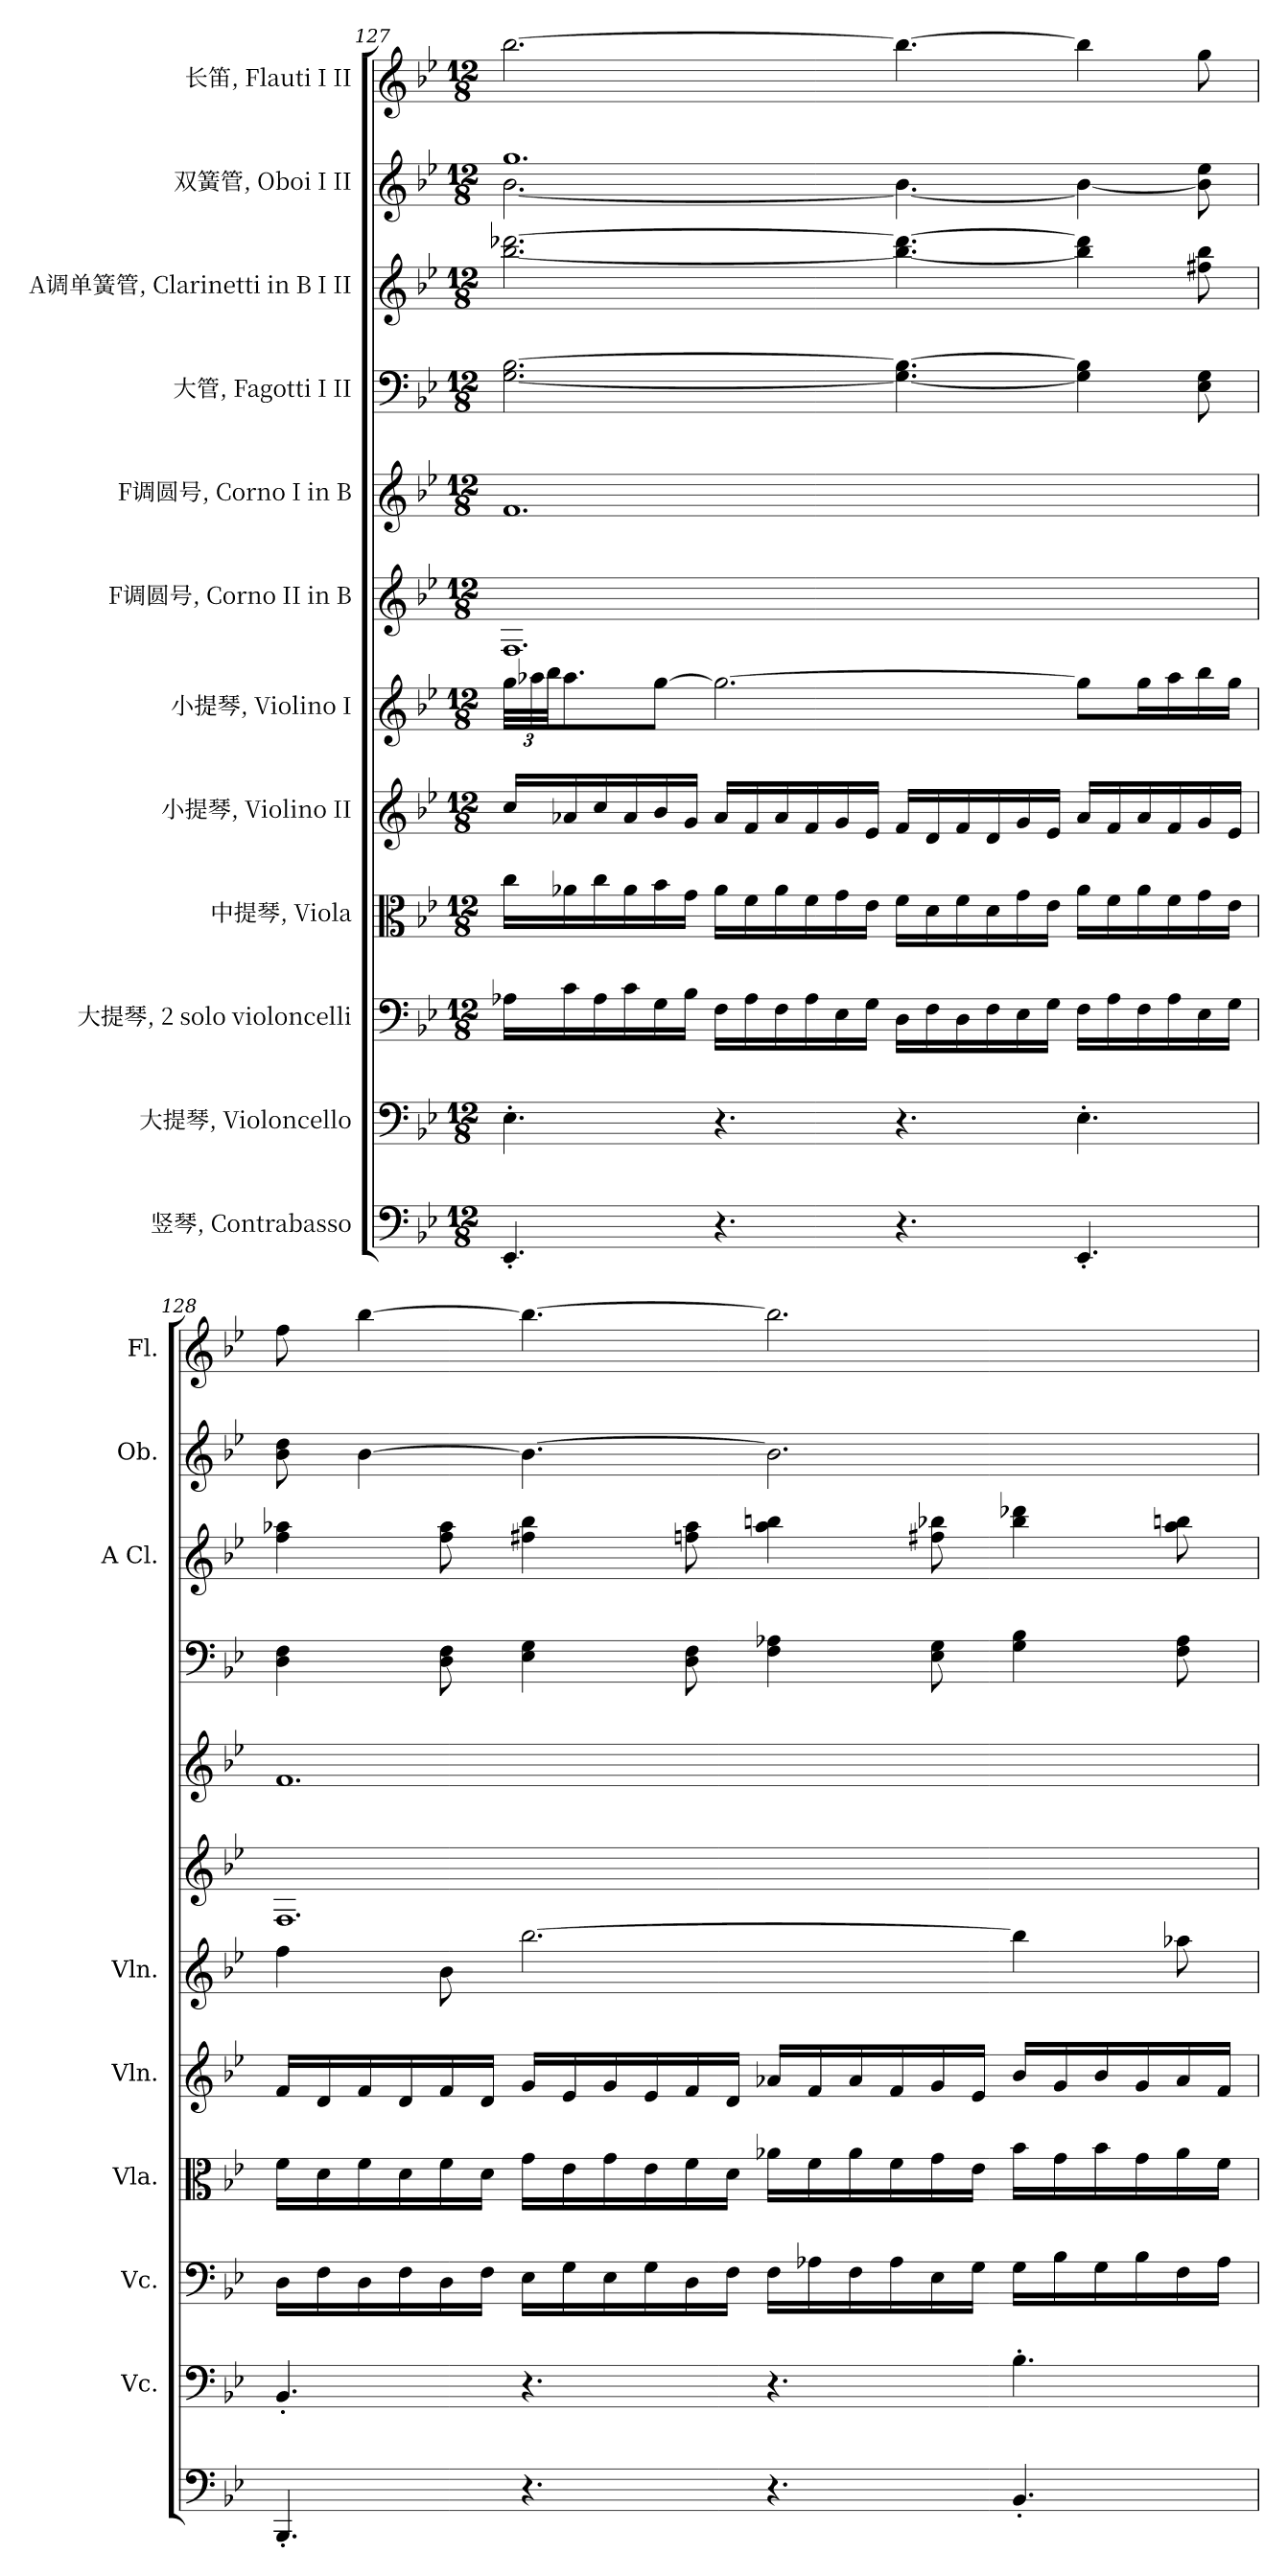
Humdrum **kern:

**kern	**kern	**kern	**kern	**kern	**kern	**kern	**kern	**kern	**kern	**kern	**kern
*part12	*part11	*part10	*part9	*part8	*part7	*part6	*part5	*part4	*part3	*part2	*part1
*staff12	*staff11	*staff10	*staff9	*staff8	*staff7	*staff6	*staff5	*staff4	*staff3	*staff2	*staff1
*I"竖琴, Contrabasso	*I"大提琴, Violoncello	*I"大提琴, 2 solo violoncelli	*I"中提琴, Viola	*I"小提琴, Violino II	*I"小提琴, Violino I	*I"F调圆号, Corno II in B	*I"F调圆号, Corno I in B	*I"大管, Fagotti I II	*I"A调单簧管, Clarinetti in B I II	*I"双簧管, Oboi I II	*I"长笛, Flauti I II
*	*I'Vc.	*I'Vc.	*I'Vla.	*I'Vln.	*I'Vln.	*	*	*	*I'A Cl.	*I'Ob.	*I'Fl.
!!LO:PB:g=z
*clefF4	*clefF4	*clefF4	*clefC3	*clefG2	*clefG2	*clefG2	*clefG2	*clefF4	*clefG2	*clefG2	*clefG2
*	*	*	*	*	*	*ITrd4c7	*ITrd4c7	*	*ITrd2c3	*	*
*k[b-e-]	*k[b-e-]	*k[b-e-]	*k[b-e-]	*k[b-e-]	*k[b-e-]	*k[b-e-a-]	*k[b-e-a-]	*k[b-e-]	*k[f#]	*k[b-e-]	*k[b-e-]
*M12/8	*M12/8	*M12/8	*M12/8	*M12/8	*M12/8	*M12/8	*M12/8	*M12/8	*M12/8	*M12/8	*M12/8
*MM43	*MM43	*MM43	*MM43	*MM43	*MM43	*MM43	*MM43	*MM43	*MM43	*MM43	*MM43
*	*	*	*	*	*Xbrackettup	*	*	*	*	*	*
=127	=127	=127	=127	=127	=127	=127	=127	=127	=127	=127	=127
*	*	*	*	*	*	*	*	*	*	*^	*
4.EE-'/	4.E-'\	16A-X\LL	16cc\LL	16cc/LL	48gg\LLL	1.BB-	1.B-	[2.G\ [2.B-\	[2.gg\ [2.bb-X\	1.gg	[2.b-\	[2.bb-\
.	.	.	.	.	48aa-X\	.	.	.	.	.	.	.
.	.	.	.	.	48bb-\JJ	.	.	.	.	.	.	.
.	.	16c\	16a-X\	16a-X/	8.aa-\	.	.	.	.	.	.	.
.	.	16A-\	16cc\	16cc/	.	.	.	.	.	.	.	.
.	.	16c\	16a-\	16a-/	.	.	.	.	.	.	.	.
.	.	16G\	16b-\	16b-/	[8gg\J	.	.	.	.	.	.	.
.	.	16B-\JJ	16g\JJ	16g/JJ	.	.	.	.	.	.	.	.
4.r	4.r	16F\LL	16a-\LL	16a-/LL	2.gg\_	.	.	.	.	.	.	.
.	.	16A-\	16f\	16f/	.	.	.	.	.	.	.	.
.	.	16F\	16a-\	16a-/	.	.	.	.	.	.	.	.
.	.	16A-\	16f\	16f/	.	.	.	.	.	.	.	.
.	.	16E-\	16g\	16g/	.	.	.	.	.	.	.	.
.	.	16G\JJ	16e-\JJ	16e-/JJ	.	.	.	.	.	.	.	.
*	*	*	*	*	*	*	*	*	*	*	*	*MM58
4.r	4.r	16D\LL	16f\LL	16f/LL	.	.	.	4.G\_ 4.B-\_	4.gg\_ 4.bb-\_	.	4.b-\_	4.bb-\_
.	.	16F\	16d\	16d/	.	.	.	.	.	.	.	.
.	.	16D\	16f\	16f/	.	.	.	.	.	.	.	.
.	.	16F\	16d\	16d/	.	.	.	.	.	.	.	.
.	.	16E-\	16g\	16g/	.	.	.	.	.	.	.	.
.	.	16G\JJ	16e-\JJ	16e-/JJ	.	.	.	.	.	.	.	.
*	*	*	*	*	*	*	*	*	*	*	*	*MM58
4.EE-'/	4.E-'\	16F\LL	16a-\LL	16a-/LL	8gg\L]	.	.	4G\] 4B-\]	4gg\] 4bb-\]	.	4b-\_	4bb-\]
.	.	16A-\	16f\	16f/	.	.	.	.	.	.	.	.
.	.	16F\	16a-\	16a-/	16gg\L	.	.	.	.	.	.	.
.	.	16A-\	16f\	16f/	16aa-\	.	.	.	.	.	.	.
.	.	16E-\	16g\	16g/	16bb-\	.	.	8E-\ 8G\	8dd#X\ 8gg\	.	8b-\] 8ee-\	8gg\
.	.	16G\JJ	16e-\JJ	16e-/JJ	16gg\JJ	.	.	.	.	.	.	.
*	*	*	*	*	*	*	*	*	*	*v	*v	*
!!LO:PB:g=z
=128	=128	=128	=128	=128	=128	=128	=128	=128	=128	=128	=128
*	*	*	*	*	*	*	*	*	*	*	*MM58
4.BBB-'/	4.BB-'/	16D\LL	16f\LL	16f/LL	4ff\	1.BB-	1.B-	4D\ 4F\	4dd\ 4ffn\	8b-\ 8dd\	8ff\
.	.	16F\	16d\	16d/	.	.	.	.	.	.	.
*	*	*	*	*	*	*	*	*	*	*	*MM64
.	.	16D\	16f\	16f/	.	.	.	.	.	[4b-\	[4bb-\
.	.	16F\	16d\	16d/	.	.	.	.	.	.	.
.	.	16D\	16f\	16f/	8b-\	.	.	8D\ 8F\	8dd\ 8ff\	.	.
.	.	16F\JJ	16d\JJ	16d/JJ	.	.	.	.	.	.	.
*	*	*	*	*	*	*	*	*	*	*	*MM58
4.r	4.r	16E-\LL	16g\LL	16g/LL	[2.bb-\	.	.	4E-\ 4G\	4dd#X\ 4gg\	4.b-\_	4.bb-\_
.	.	16G\	16e-\	16e-/	.	.	.	.	.	.	.
.	.	16E-\	16g\	16g/	.	.	.	.	.	.	.
.	.	16G\	16e-\	16e-/	.	.	.	.	.	.	.
.	.	16D\	16f\	16f/	.	.	.	8D\ 8F\	8ddn\ 8ff\	.	.
.	.	16F\JJ	16d\JJ	16d/JJ	.	.	.	.	.	.	.
*	*	*	*	*	*	*	*	*	*	*	*MM58
4.r	4.r	16F\LL	16a-X\LL	16a-X/LL	.	.	.	4F\ 4A-X\	4ff\ 4gg#X\	2.b-\]	2.bb-\]
.	.	16A-X\	16f\	16f/	.	.	.	.	.	.	.
.	.	16F\	16a-\	16a-/	.	.	.	.	.	.	.
.	.	16A-\	16f\	16f/	.	.	.	.	.	.	.
.	.	16E-\	16g\	16g/	.	.	.	8E-\ 8G\	8dd#X\ 8ggn\	.	.
.	.	16G\JJ	16e-\JJ	16e-/JJ	.	.	.	.	.	.	.
4.BB-'/	4.B-'\	16G\LL	16b-\LL	16b-/LL	4bb-\]	.	.	4G\ 4B-\	4gg\ 4bb-X\	.	.
.	.	16B-\	16g\	16g/	.	.	.	.	.	.	.
.	.	16G\	16b-\	16b-/	.	.	.	.	.	.	.
.	.	16B-\	16g\	16g/	.	.	.	.	.	.	.
.	.	16F\	16a-\	16a-/	8aa-X\	.	.	8F\ 8A-\	8ff\ 8gg#X\	.	.
.	.	16A-\JJ	16f\JJ	16f/JJ	.	.	.	.	.	.	.
=	=	=	=	=	=	=	=	=	=	=	=
*-	*-	*-	*-	*-	*-	*-	*-	*-	*-	*-	*-
